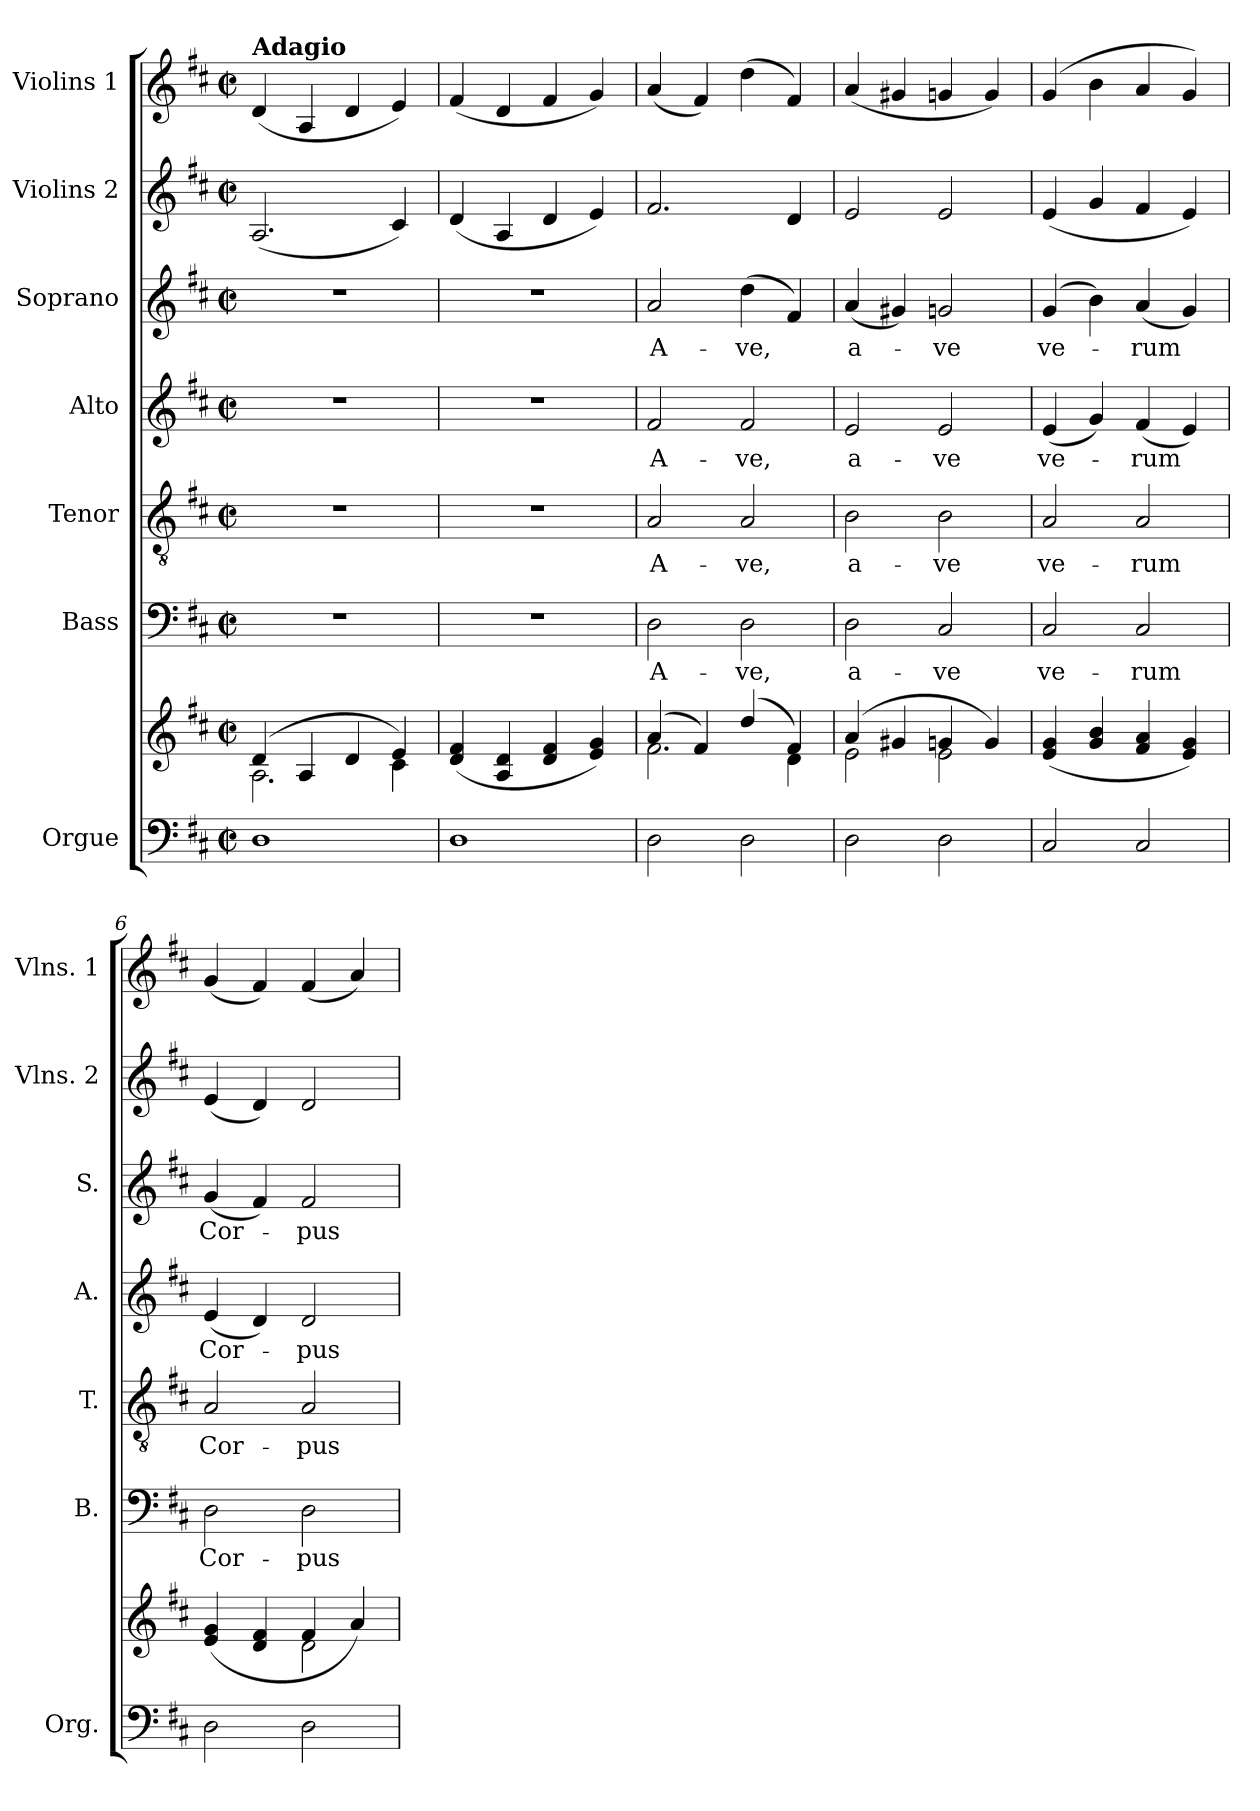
**kern	**kern	**kern	**text	**kern	**text	**kern	**text	**kern	**text	**kern	**kern
*part7	*part7	*part6	*part6	*part5	*part5	*part4	*part4	*part3	*part3	*part2	*part1
*staff8	*staff7	*staff6	*staff6	*staff5	*staff5	*staff4	*staff4	*staff3	*staff3	*staff2	*staff1
*I"Orgue	*	*I"Bass	*	*I"Tenor	*	*I"Alto	*	*I"Soprano	*	*I"Violins 2	*I"Violins 1
*I'Org.	*	*I'B.	*	*I'T.	*	*I'A.	*	*I'S.	*	*I'Vlns. 2	*I'Vlns. 1
*clefF4	*clefG2	*clefF4	*	*clefGv2	*	*clefG2	*	*clefG2	*	*clefG2	*clefG2
*k[f#c#]	*k[f#c#]	*k[f#c#]	*	*k[f#c#]	*	*k[f#c#]	*	*k[f#c#]	*	*k[f#c#]	*k[f#c#]
*M4/4	*M4/4	*M4/4	*	*M4/4	*	*M4/4	*	*M4/4	*	*M4/4	*M4/4
*met(c|)	*met(c|)	*met(c|)	*	*met(c|)	*	*met(c|)	*	*met(c|)	*	*met(c|)	*met(c|)
=1	=1	=1	=1	=1	=1	=1	=1	=1	=1	=1	=1
*	*^	*	*	*	*	*	*	*	*	*	*
!	!	!	!	!	!	!	!	!	!	!	!	!LO:TX:a:B:t=Adagio
1D	(4d/	2.A\	1r	.	1r	.	1r	.	1r	.	(2.A/	(4d/
.	4A/	.	.	.	.	.	.	.	.	.	.	4A/
.	4d/	.	.	.	.	.	.	.	.	.	.	4d/
.	4e/)	4c#\	.	.	.	.	.	.	.	.	4c#/)	4e/)
*	*v	*v	*	*	*	*	*	*	*	*	*	*
=2	=2	=2	=2	=2	=2	=2	=2	=2	=2	=2	=2
1D	(4d/ 4f#/	1r	.	1r	.	1r	.	1r	.	(4d/	(4f#/
.	4A/ 4d/	.	.	.	.	.	.	.	.	4A/	4d/
.	4d/ 4f#/	.	.	.	.	.	.	.	.	4d/	4f#/
.	4e/ 4g/)	.	.	.	.	.	.	.	.	4e/)	4g/)
=3	=3	=3	=3	=3	=3	=3	=3	=3	=3	=3	=3
*	*^	*	*	*	*	*	*	*	*	*	*
!	!	!	!	!LO:LY:b	!	!LO:LY:b	!	!LO:LY:b	!	!LO:LY:b	!	!
2D\	(4a/	2.f#\	2D\	A-	2A/	A-	2f#/	A-	2a/	A-	2.f#/	(4a/
.	4f#/)	.	.	.	.	.	.	.	.	.	.	4f#/)
!	!	!	!	!LO:LY:b	!	!LO:LY:b	!	!LO:LY:b	!	!LO:LY:b	!	!
2D\	(4dd/	.	2D\	-ve,	2A/	-ve,	2f#/	-ve,	(4dd\	-ve,	.	(4dd\
.	4f#/)	4d\	.	.	.	.	.	.	4f#/)	.	4d/	4f#/)
=4	=4	=4	=4	=4	=4	=4	=4	=4	=4	=4	=4	=4
!	!	!	!	!LO:LY:b	!	!LO:LY:b	!	!LO:LY:b	!	!LO:LY:b	!	!
2D\	(4a/	2e\	2D\	a-	2B\	a-	2e/	a-	(4a/	a-	2e/	(4a/
.	4g#X/	.	.	.	.	.	.	.	4g#X/)	.	.	4g#X/
!	!	!	!	!LO:LY:b	!	!LO:LY:b	!	!LO:LY:b	!	!LO:LY:b	!	!
2D\	4gn/	2e\	2C#/	-ve	2B\	-ve	2e/	-ve	2gn/	-ve	2e/	4gn/
.	4g/)	.	.	.	.	.	.	.	.	.	.	4g/)
*	*v	*v	*	*	*	*	*	*	*	*	*	*
=5	=5	=5	=5	=5	=5	=5	=5	=5	=5	=5	=5
!	!	!	!LO:LY:b	!	!LO:LY:b	!	!LO:LY:b	!	!LO:LY:b	!	!
2C#/	(4e/ 4g/	2C#/	ve-	2A/	ve-	(4e/	ve-	(4g/	ve-	(4e/	(4g/
.	4g/ 4b/	.	.	.	.	4g/)	.	4b\)	.	4g/	4b\
!	!	!	!LO:LY:b	!	!LO:LY:b	!	!LO:LY:b	!	!LO:LY:b	!	!
2C#/	4f#/ 4a/	2C#/	-rum	2A/	-rum	(4f#/	-rum	(4a/	-rum	4f#/	4a/
.	4e/ 4g/)	.	.	.	.	4e/)	.	4g/)	.	4e/)	4g/)
!!LO:PB:g=z
=6	=6	=6	=6	=6	=6	=6	=6	=6	=6	=6	=6
*	*^	*	*	*	*	*	*	*	*	*	*
!	!	!	!	!LO:LY:b	!	!LO:LY:b	!	!LO:LY:b	!	!LO:LY:b	!	!
2D\	(4e/ 4g/	2ryy	2D\	Cor-	2A/	Cor-	(4e/	Cor-	(4g/	Cor-	(4e/	(4g/
.	4d/ 4f#/	.	.	.	.	.	4d/)	.	4f#/)	.	4d/)	4f#/)
!	!	!	!	!LO:LY:b	!	!LO:LY:b	!	!LO:LY:b	!	!LO:LY:b	!	!
2D\	4f#/	2d\	2D\	-pus	2A/	-pus	2d/	-pus	2f#/	-pus	2d/	(4f#/
.	4a/)	.	.	.	.	.	.	.	.	.	.	4a/)
*	*v	*v	*	*	*	*	*	*	*	*	*	*
=	=	=	=	=	=	=	=	=	=	=	=
*-	*-	*-	*-	*-	*-	*-	*-	*-	*-	*-	*-
